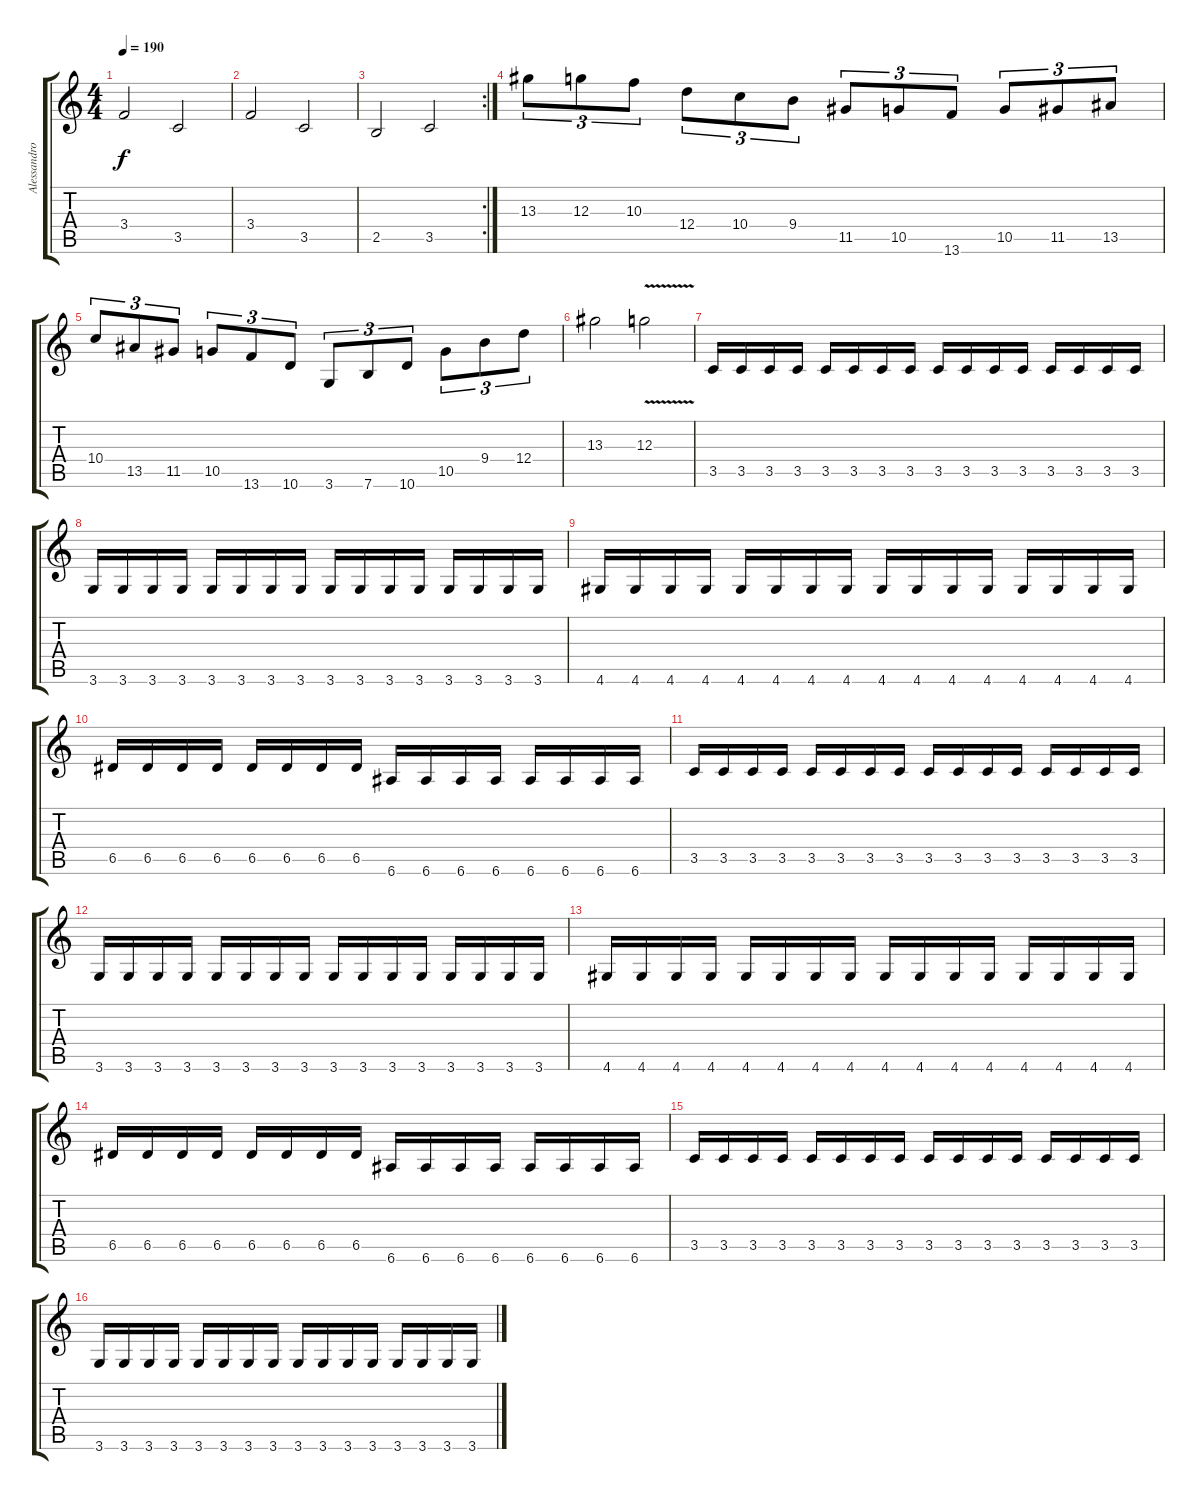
\track ("Alessandro Lotta" "Alessandro") {instrument electricbassfinger}
\staff {score tabs}
\tuning (E4 B3 G3 D3 A2 E2) {hide}
\ts (4 4)
\tempo 190
\clef g2
\ks c
3.4.2{dy f} 3.5.2 |
3.4.2 3.5.2 |
\rc 2
2.5.2 3.5.2 |
13.3.8{tu (3 2)} 12.3.8{tu (3 2)} 10.3.8{tu (3 2)} 12.4.8{tu (3 2)} 10.4.8{tu (3 2)} 9.4.8{tu (3 2)} 11.5.8{tu (3 2)} 10.5.8{tu (3 2)} 13.6.8{tu (3 2)} 10.5.8{tu (3 2)} 11.5.8{tu (3 2)} 13.5.8{tu (3 2)} |
10.4.8{tu (3 2)} 13.5.8{tu (3 2)} 11.5.8{tu (3 2)} 10.5.8{tu (3 2)} 13.6.8{tu (3 2)} 10.6.8{tu (3 2)} 3.6.8{tu (3 2)} 7.6.8{tu (3 2)} 10.6.8{tu (3 2)} 10.5.8{tu (3 2)} 9.4.8{tu (3 2)} 12.4.8{tu (3 2)} |
13.3.2 12.3{v}.2 |
3.5.16 3.5.16 3.5.16 3.5.16 3.5.16 3.5.16 3.5.16 3.5.16 3.5.16 3.5.16 3.5.16 3.5.16 3.5.16 3.5.16 3.5.16 3.5.16 |
3.6.16 3.6.16 3.6.16 3.6.16 3.6.16 3.6.16 3.6.16 3.6.16 3.6.16 3.6.16 3.6.16 3.6.16 3.6.16 3.6.16 3.6.16 3.6.16 |
4.6.16 4.6.16 4.6.16 4.6.16 4.6.16 4.6.16 4.6.16 4.6.16 4.6.16 4.6.16 4.6.16 4.6.16 4.6.16 4.6.16 4.6.16 4.6.16 |
6.5.16 6.5.16 6.5.16 6.5.16 6.5.16 6.5.16 6.5.16 6.5.16 6.6.16 6.6.16 6.6.16 6.6.16 6.6.16 6.6.16 6.6.16 6.6.16 |
3.5.16 3.5.16 3.5.16 3.5.16 3.5.16 3.5.16 3.5.16 3.5.16 3.5.16 3.5.16 3.5.16 3.5.16 3.5.16 3.5.16 3.5.16 3.5.16 |
3.6.16 3.6.16 3.6.16 3.6.16 3.6.16 3.6.16 3.6.16 3.6.16 3.6.16 3.6.16 3.6.16 3.6.16 3.6.16 3.6.16 3.6.16 3.6.16 |
4.6.16 4.6.16 4.6.16 4.6.16 4.6.16 4.6.16 4.6.16 4.6.16 4.6.16 4.6.16 4.6.16 4.6.16 4.6.16 4.6.16 4.6.16 4.6.16 |
6.5.16 6.5.16 6.5.16 6.5.16 6.5.16 6.5.16 6.5.16 6.5.16 6.6.16 6.6.16 6.6.16 6.6.16 6.6.16 6.6.16 6.6.16 6.6.16 |
3.5.16 3.5.16 3.5.16 3.5.16 3.5.16 3.5.16 3.5.16 3.5.16 3.5.16 3.5.16 3.5.16 3.5.16 3.5.16 3.5.16 3.5.16 3.5.16 |
3.6.16 3.6.16 3.6.16 3.6.16 3.6.16 3.6.16 3.6.16 3.6.16 3.6.16 3.6.16 3.6.16 3.6.16 3.6.16 3.6.16 3.6.16 3.6.16
